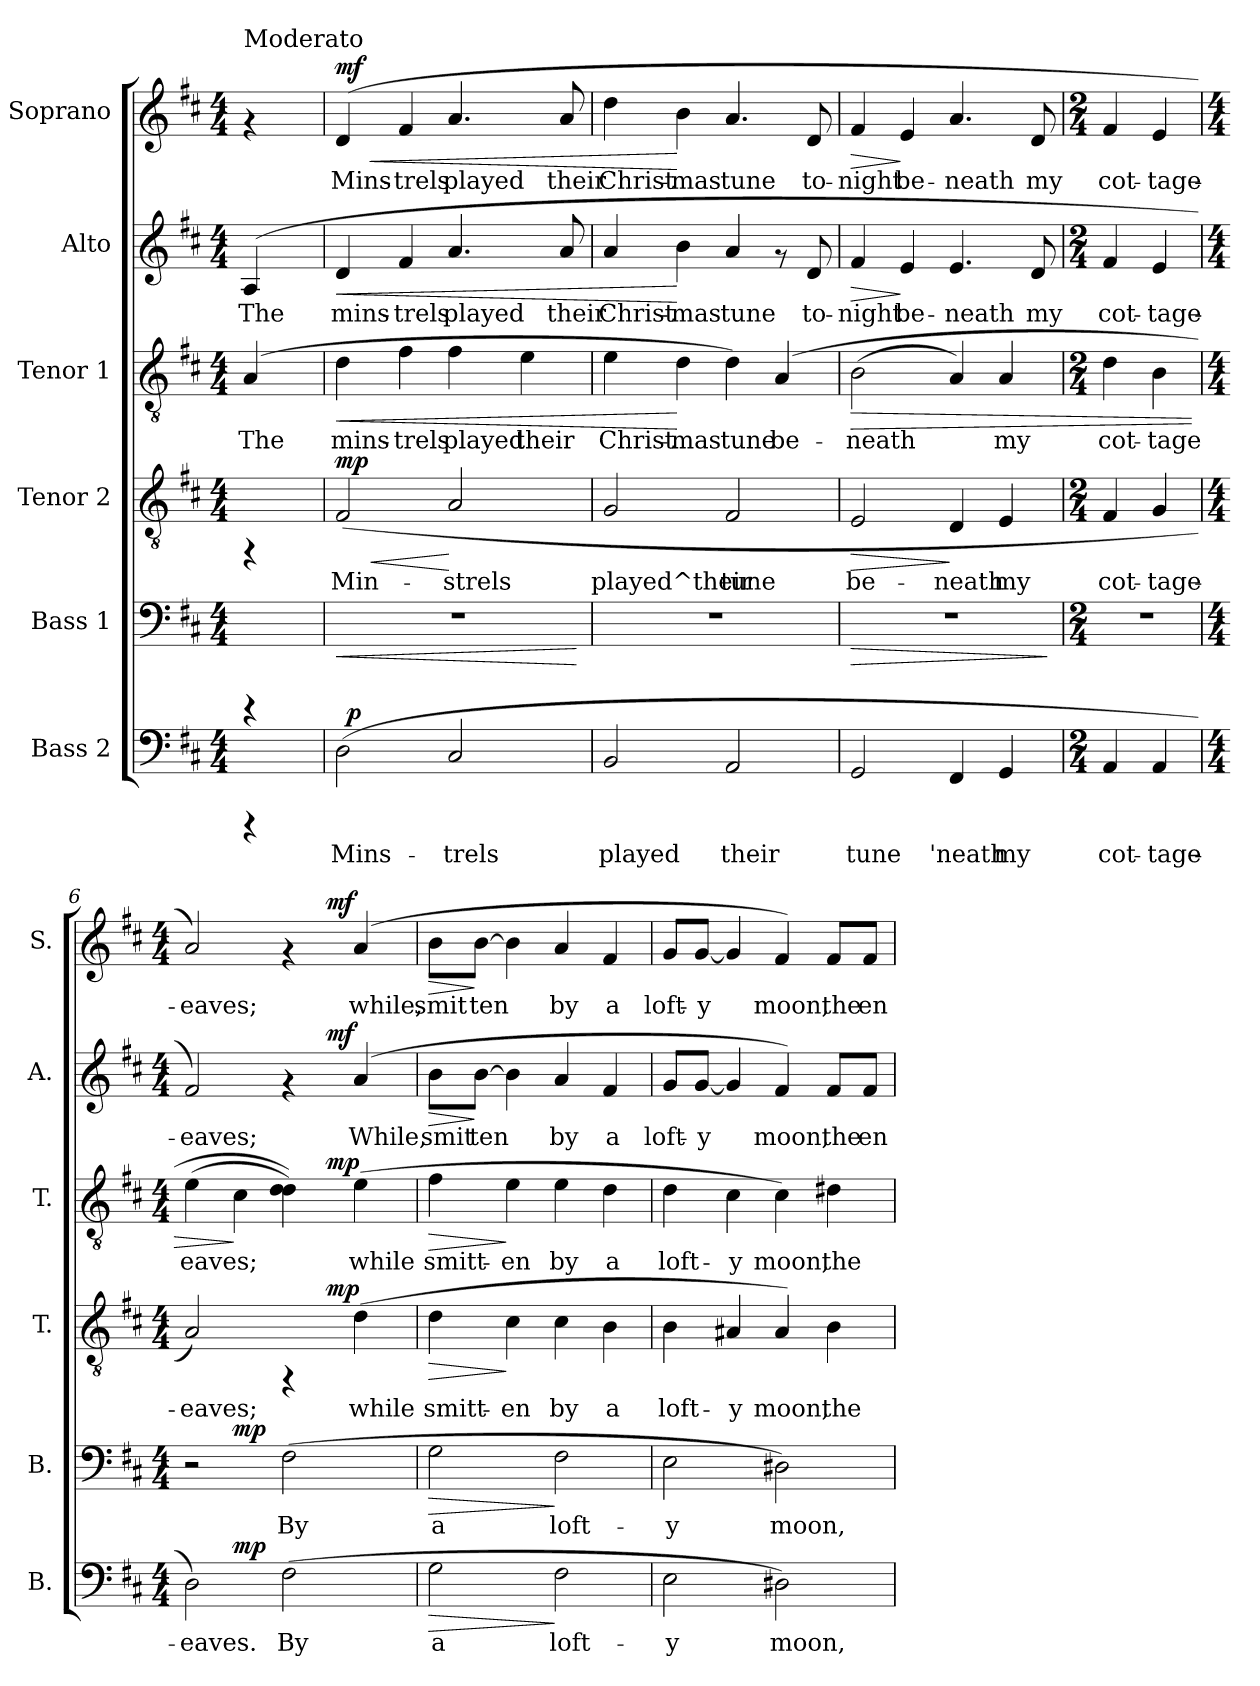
**kern	**text	**dynam	**kern	**text	**dynam	**kern	**text	**dynam	**kern	**text	**dynam	**kern	**text	**dynam	**kern	**text	**dynam
*part6	*part6	*part6	*part5	*part5	*part5	*part4	*part4	*part4	*part3	*part3	*part3	*part2	*part2	*part2	*part1	*part1	*part1
*staff6	*staff6	*staff6	*staff5	*staff5	*staff5	*staff4	*staff4	*staff4	*staff3	*staff3	*staff3	*staff2	*staff2	*staff2	*staff1	*staff1	*staff1
*I"Bass 2	*	*	*I"Bass 1	*	*	*I"Tenor 2	*	*	*I"Tenor 1	*	*	*I"Alto	*	*	*I"Soprano	*	*
*I'B.	*	*	*I'B.	*	*	*I'T.	*	*	*I'T.	*	*	*I'A.	*	*	*I'S.	*	*
!!LO:PB:g=z
*stria5	*	*	*stria5	*	*	*stria5	*	*	*stria5	*	*	*stria5	*	*	*stria5	*	*
*clefF4	*	*	*clefF4	*	*	*clefGv2	*	*	*clefGv2	*	*	*clefG2	*	*	*clefG2	*	*
*k[f#c#]	*	*	*k[f#c#]	*	*	*k[f#c#]	*	*	*k[f#c#]	*	*	*k[f#c#]	*	*	*k[f#c#]	*	*
*D:	*	*	*D:	*	*	*D:	*	*	*D:	*	*	*D:	*	*	*D:	*	*
*M4/4	*	*	*M4/4	*	*	*M4/4	*	*	*M4/4	*	*	*M4/4	*	*	*M4/4	*	*
*MM96	*	*	*MM96	*	*	*MM96	*	*	*MM96	*	*	*MM96	*	*	*MM96	*	*
=1	=1	=1	=1	=1	=1	=1	=1	=1	=1	=1	=1	=1	=1	=1	=1	=1	=1
!	!	!	!	!	!	!	!	!	!	!	!	!	!	!	!LO:TX:a:t=Moderato	!	!
!	!	!	!	!	!	!	!	!	!	!LO:LY:b:cj	!	!	!LO:LY:b:cj	!	!	!	!
*	*	*	*	*	*	*	*	*	*	*	*	*^	*	*	*	*	*
4rCCC	.	.	4rBBBB	.	.	4rFF	.	.	(>4A/	The	.	(>4A/	32.ryy	The	.	4rf	.	.
!	!	!	!	!	!	!	!	!	!	!	!	!	!	!	!LO:DY:a	!	!	!
!	!	!	!	!	!	!	!	!	!	!	!	!	!	!	!LO:DY:n=1:b	!	!	!
.	.	.	.	.	.	.	.	.	.	.	.	.	8ryy	.	mf mp	.	.	.
.	.	.	.	.	.	.	.	.	.	.	.	.	16ryy	.	.	.	.	.
.	.	.	.	.	.	.	.	.	.	.	.	.	64ryy	.	.	.	.	.
=2	=2	=2	=2	=2	=2	=2	=2	=2	=2	=2	=2	=2	=2	=2	=2	=2	=2	=2
!	!LO:LY:b:cj	!	!	!	!LO:HP:b	!	!LO:LY:b:cj	!LO:HP:b	!	!LO:LY:b:cj	!LO:HP:b	!	!	!LO:LY:b:cj	!LO:HP:b	!	!LO:LY:b:cj	!LO:HP:b
!	!	!	!	!	!	!	!	!LO:DY:n=1:a	!	!	!	!	!	!	!	!	!	!LO:DY:n=1:a
*^	*	*	*	*	*	*	*	*	*	*	*	*v	*v	*	*	*	*	*
(>2D\	64ryy	Mins-	.	1r	.	<	(<2F#/	Min-	< mp	4d\	mins-	<	4d/	mins-	<	(>4d/	Mins-	< mf
!	!	!	!LO:DY:a	!	!	!	!	!	!	!	!	!	!	!	!	!	!	!
.	2ryy	.	p	.	.	.	.	.	.	.	.	.	.	.	.	.	.	.
!	!	!	!	!	!	!	!	!	!	!	!LO:LY:b:cj	!	!	!LO:LY:b:cj	!	!	!LO:LY:b:cj	!
.	.	.	.	.	.	.	.	.	.	4f#\	-trels	.	4f#/	-trels	.	4f#/	-trels	.
!	!	!LO:LY:b:cj	!	!	!	!	!	!LO:LY:b:cj	!	!	!LO:LY:b:cj	!	!	!LO:LY:b:cj	!	!	!LO:LY:b:cj	!
2C#/	.	-trels	.	.	.	.	2A/	-strels	[	4f#\	played	.	4.a/	played	.	4.a/	played	.
.	4ryy	.	.	.	.	.	.	.	.	.	.	.	.	.	.	.	.	.
!	!	!	!	!	!	!	!	!	!	!	!LO:LY:b:cj	!	!	!	!	!	!	!
.	.	.	.	.	.	.	.	.	.	4e\	their	.	.	.	.	.	.	.
.	8...ryy	.	.	.	.	.	.	.	.	.	.	.	.	.	.	.	.	.
!	!	!	!	!	!	!	!	!	!	!	!	!	!	!LO:LY:b:cj	!	!	!LO:LY:b:cj	!
.	.	.	.	.	.	.	.	.	.	.	.	.	8a/	their	.	8a/	their	.
.	.	.	.	.	.	[	.	.	.	.	.	.	.	.	.	.	.	.
=3	=3	=3	=3	=3	=3	=3	=3	=3	=3	=3	=3	=3	=3	=3	=3	=3	=3	=3
!	!	!LO:LY:b:cj	!	!	!	!	!	!LO:LY:b:cj	!	!	!LO:LY:b:cj	!	!	!LO:LY:b:cj	!	!	!LO:LY:b:cj	!
*v	*v	*	*	*	*	*	*	*	*	*	*	*	*	*	*	*	*	*
2BB/	played	.	1r	.	.	2G/	played^their	.	4e\	Christ-	.	4a/	Christ-	.	4dd\	Christ-	.
!	!	!	!	!	!	!	!	!	!	!LO:LY:b:cj	!	!	!LO:LY:b:cj	!	!	!LO:LY:b:cj	!
.	.	.	.	.	.	.	.	.	4d\	-mas	[	4b\	-mas	[	4b\	-mas	[
!	!LO:LY:b:cj	!	!	!	!	!	!LO:LY:b:cj	!	!	!LO:LY:b:cj	!	!	!LO:LY:b:cj	!	!	!LO:LY:b:cj	!
2AA/	their	.	.	.	.	2F#/	tune	.	4d\)	tune	.	4a/	tune	.	4.a/	tune	.
!	!	!	!	!	!	!	!	!	!	!LO:LY:b:cj	!	!	!	!	!	!	!
.	.	.	.	.	.	.	.	.	(>4A/	be-	.	8rf	.	.	.	.	.
!	!	!	!	!	!	!	!	!	!	!	!	!	!LO:LY:b:cj	!	!	!LO:LY:b:cj	!
.	.	.	.	.	.	.	.	.	.	.	.	8d/	to-	.	8d/	to-	.
!!LO:PB:g=z
=4	=4	=4	=4	=4	=4	=4	=4	=4	=4	=4	=4	=4	=4	=4	=4	=4	=4
!	!LO:LY:b:cj	!	!	!	!LO:HP:b	!	!LO:LY:b:cj	!LO:HP:b	!	!LO:LY:b:cj	!LO:HP:b	!	!LO:LY:b:cj	!LO:HP:b	!	!LO:LY:b:cj	!LO:HP:b
2GG/	tune	.	1r	.	>	2E/	be-	>	(>2B\	-neath	>	4f#/	-night	>	4f#/	-night	>
!	!	!	!	!	!	!	!	!	!	!	!	!	!LO:LY:b:cj	!	!	!LO:LY:b:cj	!
.	.	.	.	.	.	.	.	.	.	.	.	4e/	be-	]	4e/	be-	]
!	!LO:LY:b:cj	!	!	!	!	!	!LO:LY:b:cj	!	!	!LO:LY:b:cj	!	!	!LO:LY:b:cj	!	!	!LO:LY:b:cj	!
4FF#/	'neath	.	.	.	.	4D/	-neath	]	4A/)	.	.	4.e/	-neath	.	4.a/	-neath	.
!	!LO:LY:b:cj	!	!	!	!	!	!LO:LY:b:cj	!	!	!LO:LY:b:cj	!	!	!	!	!	!	!
4GG/	my	.	.	.	.	4E/	my	.	4A/	my	.	.	.	.	.	.	.
!	!	!	!	!	!	!	!	!	!	!	!	!	!LO:LY:b:cj	!	!	!LO:LY:b:cj	!
.	.	.	.	.	.	.	.	.	.	.	.	8d/	my	.	8d/	my	.
.	.	.	.	.	]	.	.	.	.	.	.	.	.	.	.	.	.
=5	=5	=5	=5	=5	=5	=5	=5	=5	=5	=5	=5	=5	=5	=5	=5	=5	=5
*M2/4	*	*	*M2/4	*	*	*M2/4	*	*	*M2/4	*	*	*M2/4	*	*	*M2/4	*	*
!	!LO:LY:b:cj	!	!	!	!	!	!LO:LY:b:cj	!	!	!LO:LY:b:cj	!	!	!LO:LY:b:cj	!	!	!LO:LY:b:cj	!
4AA/	cot-	.	2r	.	.	4F#/	cot-	.	4d\	cot-	.	4f#/	cot-	.	4f#/	cot-	.
!	!LO:LY:b:cj	!	!	!	!	!	!LO:LY:b:cj	!	!	!LO:LY:b:cj	!	!	!LO:LY:b:cj	!	!	!LO:LY:b:cj	!
4AA/	-tage-	.	.	.	.	4G/	-tage-	.	4B\	-tage	.	4e/	-tage-	.	4e/	-tage-	.
=6	=6	=6	=6	=6	=6	=6	=6	=6	=6	=6	=6	=6	=6	=6	=6	=6	=6
*M4/4	*	*	*M4/4	*	*	*M4/4	*	*	*M4/4	*	*	*M4/4	*	*	*M4/4	*	*
!	!LO:LY:b:cj	!	!	!	!	!	!LO:LY:b:cj	!	!	!LO:LY:b:cj	!	!	!LO:LY:b:cj	!	!	!LO:LY:b:cj	!
*^	*	*	*^	*	*	*^	*	*	*^	*	*	*^	*	*	*^	*	*
2D\)	4ryy	-eaves.	.	2r	4ryy	.	.	2A/)	2ryy	-eaves;	.	(>4e\	2ryy	eaves;	.	2f#/)	2ryy	-eaves;	.	2a/)	2ryy	-eaves;	.
!	!	!	!LO:DY:a	!	!	!	!LO:DY:a	!	!	!	!	!	!	!LO:LY:b:cj	!	!	!	!	!	!	!	!	!
.	2.ryy	.	mp	.	2.ryy	.	mp	.	.	.	.	4c#\	.	.	]	.	.	.	.	.	.	.	.
!	!	!LO:LY:b:cj	!	!	!	!LO:LY:b:cj	!	!	!	!	!	!	!	!LO:LY:b:cj	!	!	!	!	!	!	!	!	!
(>2F#\	.	By	.	(>2F#\	.	By	.	4rFF	8ryy	.	.	4d\ 4d\))	8ryy	.	.	4rf	8ryy	.	.	4rf	8ryy	.	.
.	.	.	.	.	.	.	.	.	32ryy	.	.	.	32ryy	.	.	.	32ryy	.	.	.	32ryy	.	.
!	!	!	!	!	!	!	!	!	!	!	!LO:DY:a	!	!	!	!LO:DY:a	!	!	!	!LO:DY:a	!	!	!	!LO:DY:a
.	.	.	.	.	.	.	.	.	4ryy	.	mp	.	4ryy	.	mp	.	4ryy	.	mf	.	4ryy	.	mf
!	!	!	!	!	!	!	!	!	!	!LO:LY:b:cj	!	!	!	!LO:LY:b:cj	!	!	!	!LO:LY:b:cj	!	!	!	!LO:LY:b:cj	!
.	.	.	.	.	.	.	.	(>4d\	.	while	.	(>4e\	.	while	.	(>4a/	.	While,	.	(>4a/	.	while,	.
.	.	.	.	.	.	.	.	.	16.ryy	.	.	.	16.ryy	.	.	.	16.ryy	.	.	.	16.ryy	.	.
!!LO:PB:g=z
=7	=7	=7	=7	=7	=7	=7	=7	=7	=7	=7	=7	=7	=7	=7	=7	=7	=7	=7	=7	=7	=7	=7	=7
!	!	!LO:LY:b:cj	!LO:HP:b	!	!	!LO:LY:b:cj	!LO:HP:b	!	!	!LO:LY:b:cj	!LO:HP:b	!	!	!LO:LY:b:cj	!LO:HP:b	!	!	!LO:LY:b:cj	!LO:HP:b	!	!	!LO:LY:b:cj	!LO:HP:b
*v	*v	*	*	*	*	*	*	*v	*v	*	*	*v	*v	*	*	*v	*v	*	*	*v	*v	*	*
*	*	*	*v	*v	*	*	*	*	*	*	*	*	*	*	*	*	*	*
2G\	a	>	2G\	a	>	4d\	smitt-	>	4f#\	smitt-	>	8b\L	smit	>	8b\L	smit	>
!	!	!	!	!	!	!	!	!	!	!	!	!	!LO:LY:b:cj	!	!	!LO:LY:b:cj	!
.	.	.	.	.	.	.	.	.	.	.	.	[>8b\J	ten	]	[>8b\J	ten	]
!	!	!	!	!	!	!	!LO:LY:b:cj	!	!	!LO:LY:b:cj	!	!	!LO:LY:b:cj	!	!	!LO:LY:b:cj	!
.	.	.	.	.	.	4c#\	-en	]	4e\	-en	]	4b\]	.	.	4b\]	.	.
!	!LO:LY:b:cj	!	!	!LO:LY:b:cj	!	!	!LO:LY:b:cj	!	!	!LO:LY:b:cj	!	!	!LO:LY:b:cj	!	!	!LO:LY:b:cj	!
2F#\	loft-	]	2F#\	loft-	]	4c#\	by	.	4e\	by	.	4a/	by	.	4a/	by	.
!	!	!	!	!	!	!	!LO:LY:b:cj	!	!	!LO:LY:b:cj	!	!	!LO:LY:b:cj	!	!	!LO:LY:b:cj	!
.	.	.	.	.	.	4B\	a	.	4d\	a	.	4f#/	a	.	4f#/	a	.
=8	=8	=8	=8	=8	=8	=8	=8	=8	=8	=8	=8	=8	=8	=8	=8	=8	=8
!	!LO:LY:b:cj	!	!	!LO:LY:b:cj	!	!	!LO:LY:b:cj	!	!	!LO:LY:b:cj	!	!	!LO:LY:b:cj	!	!	!LO:LY:b:cj	!
2E\	-y	.	2E\	-y	.	4B\	loft-	.	4d\	loft-	.	8g/L	loft-	.	8g/L	loft-	.
!	!	!	!	!	!	!	!	!	!	!	!	!	!LO:LY:b:cj	!	!	!LO:LY:b:cj	!
.	.	.	.	.	.	.	.	.	.	.	.	[<8g/J	-y	.	[<8g/J	-y	.
!	!	!	!	!	!	!	!LO:LY:b:cj	!	!	!LO:LY:b:cj	!	!	!LO:LY:b:cj	!	!	!LO:LY:b:cj	!
.	.	.	.	.	.	4A#X/	-y	.	4c#\	-y	.	4g/]	.	.	4g/]	.	.
!	!LO:LY:b:cj	!	!	!LO:LY:b:cj	!	!	!LO:LY:b:cj	!	!	!LO:LY:b:cj	!	!	!LO:LY:b:cj	!	!	!LO:LY:b:cj	!
2D#X\)	moon,	.	2D#X\)	moon,	.	4A#/)	moon,	.	4c#\)	moon,	.	4f#/)	moon,	.	4f#/)	moon,	.
!	!	!	!	!	!	!	!LO:LY:b:cj	!	!	!LO:LY:b:cj	!	!	!LO:LY:b:cj	!	!	!LO:LY:b:cj	!
.	.	.	.	.	.	4B\	the	.	4d#X\	the	.	8f#/L	the	.	8f#/L	the	.
!	!	!	!	!	!	!	!	!	!	!	!	!	!LO:LY:b:cj	!	!	!LO:LY:b:cj	!
.	.	.	.	.	.	.	.	.	.	.	.	8f#/J	en-	.	8f#/J	en-	.
=	=	=	=	=	=	=	=	=	=	=	=	=	=	=	=	=	=
*-	*-	*-	*-	*-	*-	*-	*-	*-	*-	*-	*-	*-	*-	*-	*-	*-	*-
